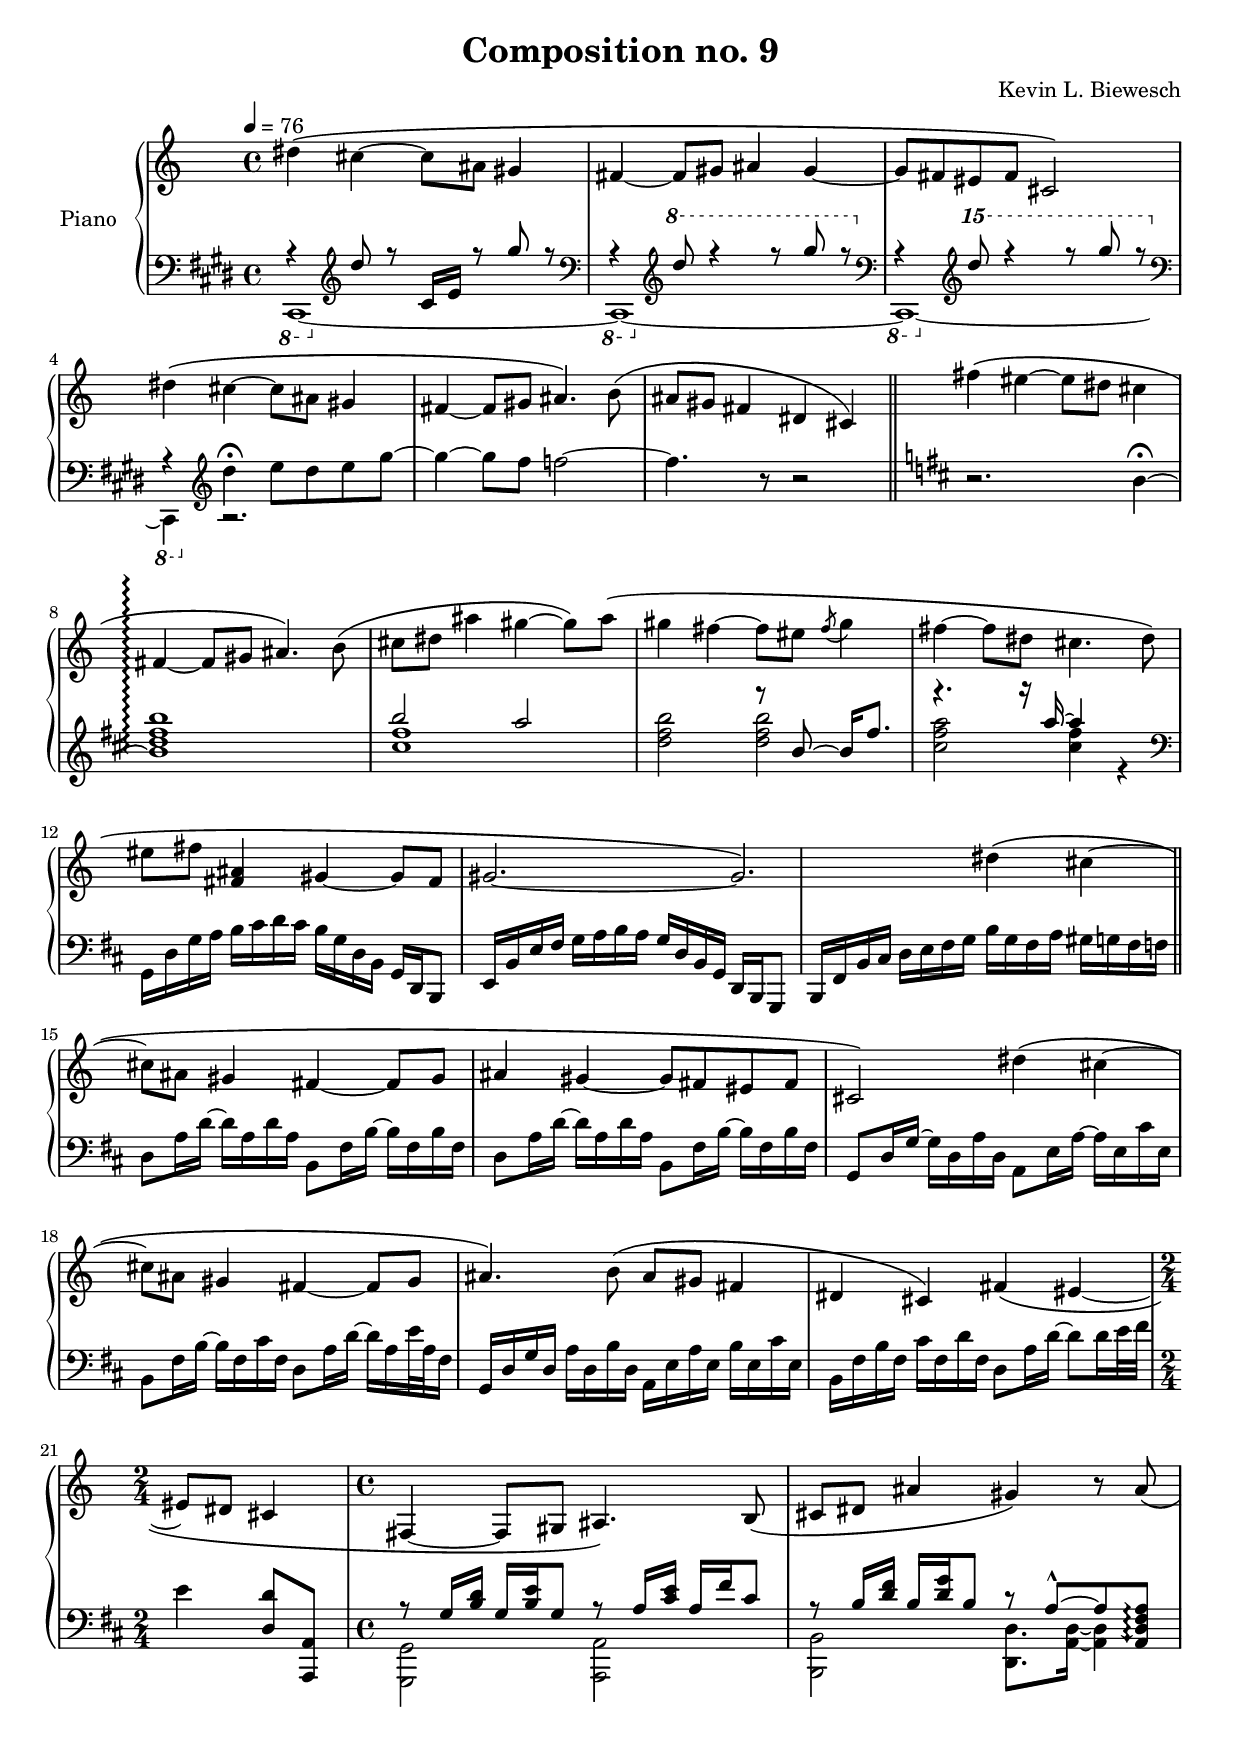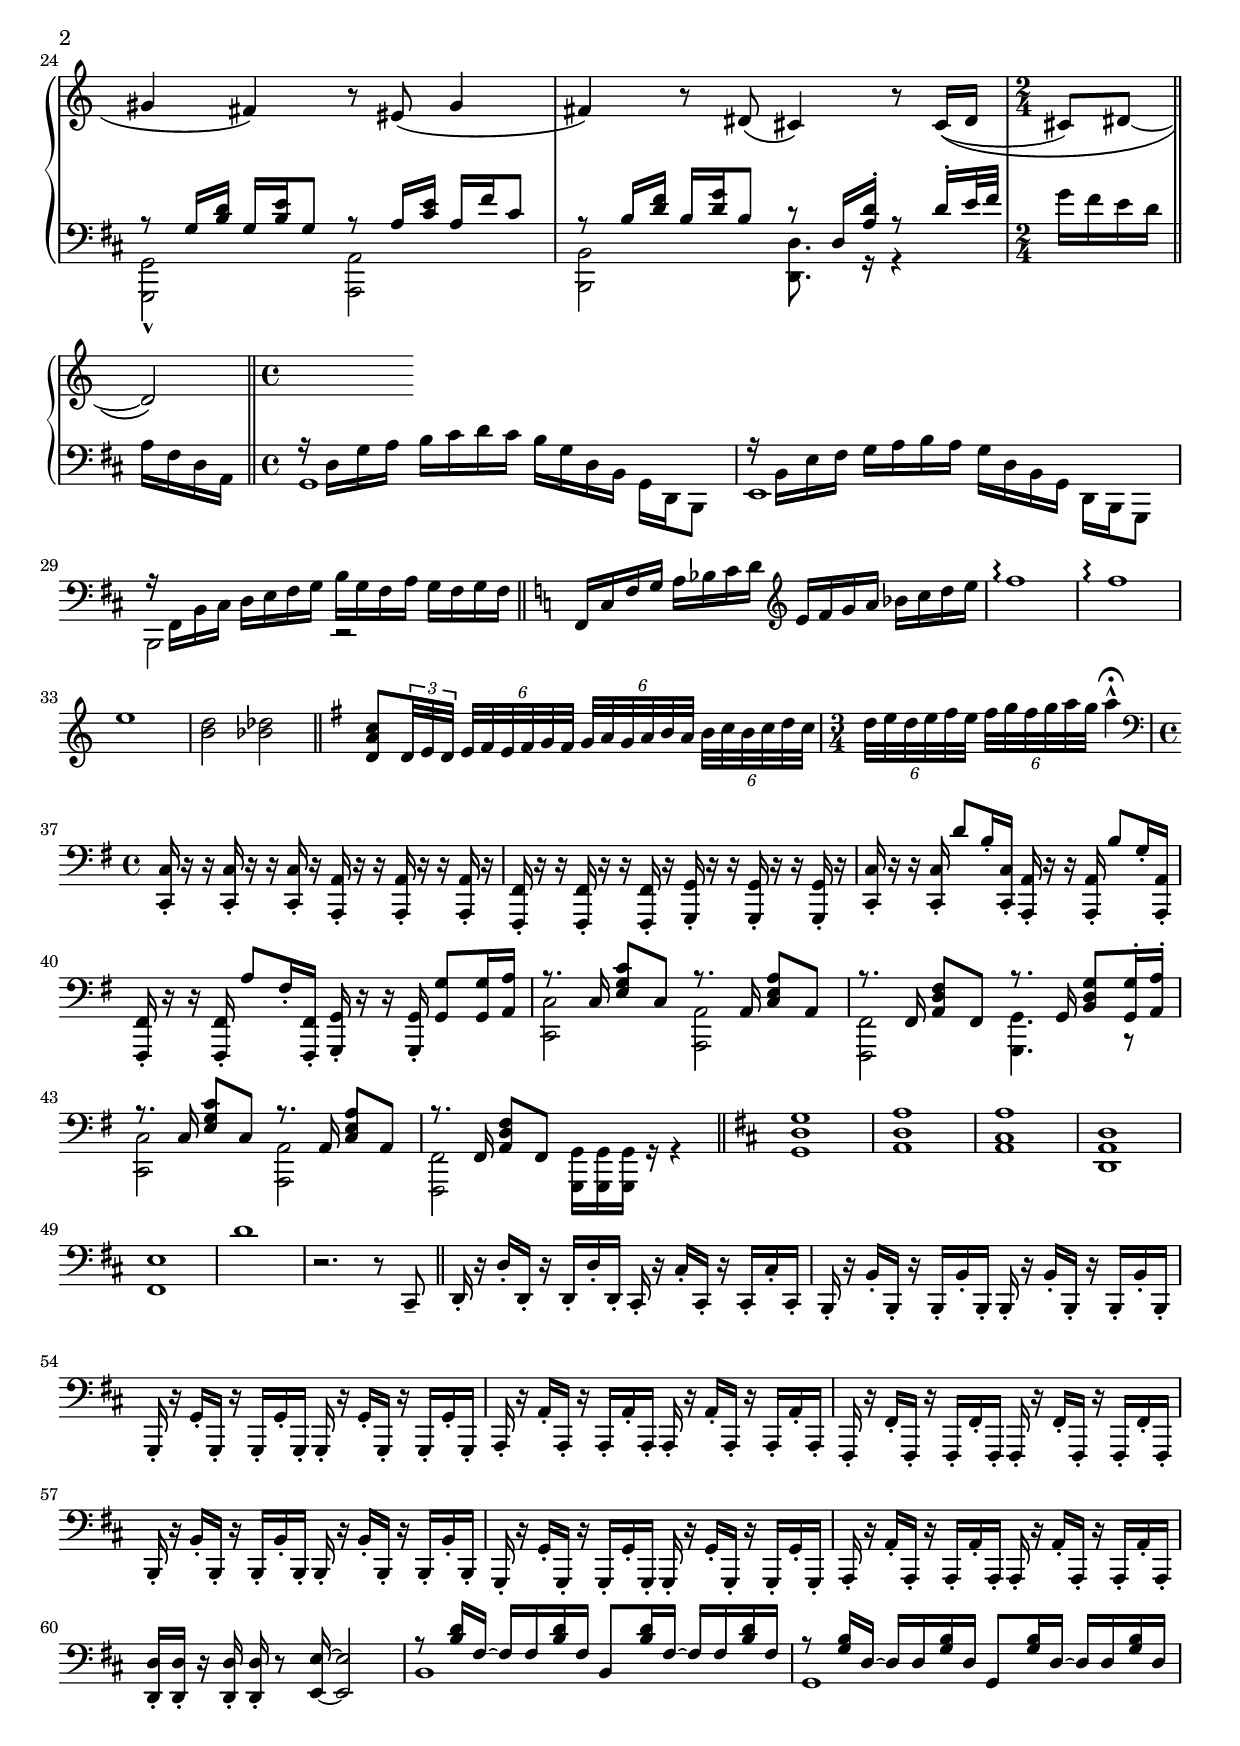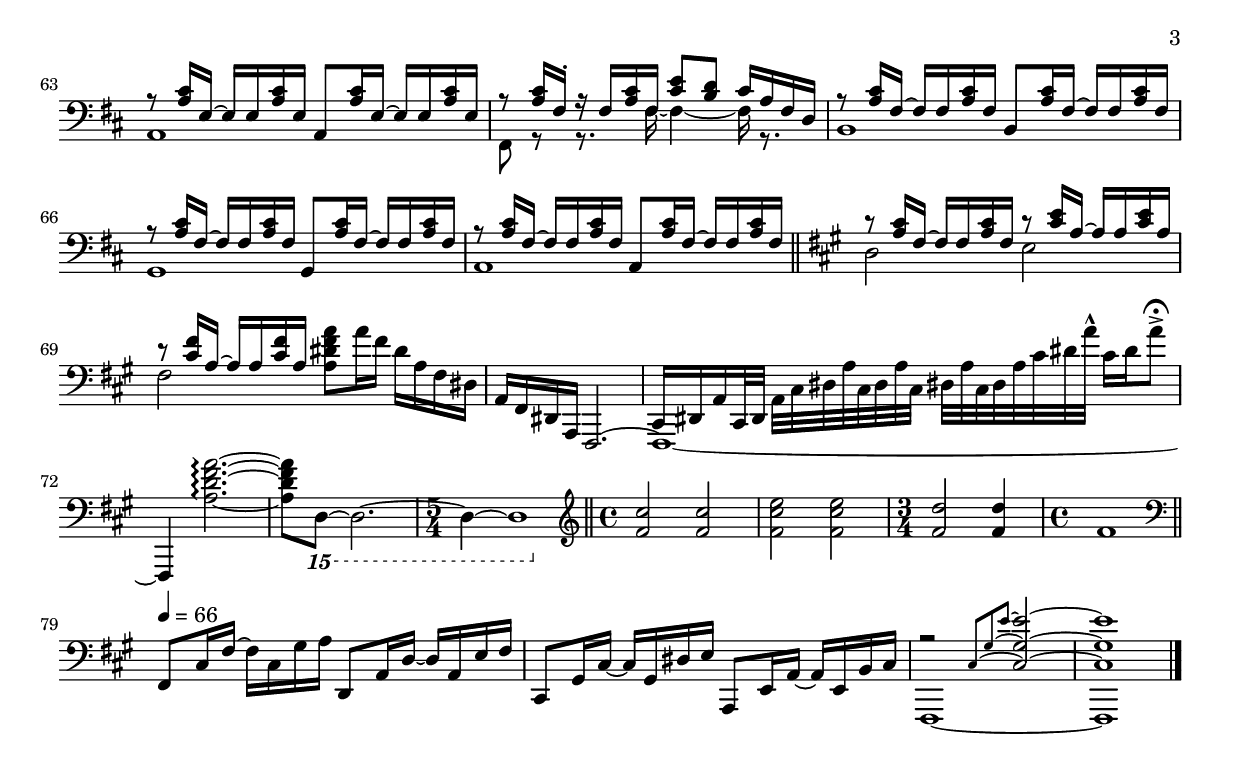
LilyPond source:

\version "2.18.2"

\header {
  title = "Composition no. 9"
  %instrument = "Piano"
  composer = "Kevin L. Biewesch"
  %arranger = "Kevin L. Biewesch"
}

#(set-global-staff-size 18.8)

\paper {
  #(set-paper-size "a4")
  %systems-per-page = 7
}

\version "2.18.2"


global = {
  % \key d \major
  \time 4/4
  \tempo 4 = 76
  % \set Staff.connectArpeggios = ##t
}

% Some other usefull commands
%
% Use this to put notes into another staff
% \change Staff = "left" \voiceOne 
%
% Use this to merge heads
% \mergeDifferentlyHeadedOn
% \mergeDifferentlyDottedOn
%
% Feathered beams for in-/decreasing tempo
% \override Beam.grow-direction = #LEFT or #RIGHT or #'()
% \featherDurations #(ly:make-moment f/l) { music expr }
% NOTE: f/l represents the ratio between the durations of the first and last
%       notes in the group
%
% ignore = \override NoteColumn.ignore-collision = ##t
% use: \ignore { ... }
% use this to suppress the warning about clashing notes.  Please note that this
% does not just suppress warnings but stops LilyPond trying to resolve
% collisions at all and so may have unintended results unless used with care.
% 
% 
% http://lilypond.org/doc/v2.18/Documentation/notation/displaying-pitches#ottava-brackets 
% Use this if you have multiple voices and an ottava that makes unwanted displacements.
%      
%      --> normal music
%      \set Staff.ottavation = #"8vb"
%      \once \override Staff.OttavaBracket.direction = #DOWN
%      \set Voice.middleCPosition = #(+ 6 7)
%      --> "ottavated" music
%      \unset Staff.ottavation
%      \unset Voice.middleCPosition
%      --> normal music

\version "2.23.10"
\include "global.ly"

right = \relative c'' {
  \global
  \tempo "Adagio" 2. = 60

  dis=''4\( cis ~ 8 ais |
  gis4 fis ~ 8 gis |
  ais4 gis ~ 8 fis |
  eis8 fis cis2\) |

  dis'=''4\( cis ~ 8 ais |
  gis4 fis ~ 8 gis |
  ais4.\) b8\( ais gis |
  fis4 dis cis\) |

  fis'=''4\( eis ~ 8 dis |
  cis4 fis, ~ 8 gis |
  ais4.\) b8\( cis dis |
  ais'4 gis ~ 8\) ais8\( |

  gis4 fis ~ 8 eis |
  \acciaccatura fis8 gis4 fis ~ 8 dis |
  cis4. dis8 eis fis |
  <ais, fis>4 gis ~ 8 fis |

  gis2. ~ |
  2.\) |


  dis'=''4\( cis ~ 8 ais |
  gis4 fis ~ 8 gis |
  ais4 gis ~ 8 fis |
  eis8 fis cis2\) |

  dis'=''4\( cis ~ 8 ais |
  gis4 fis ~ 8 gis |
  ais4.\) b8\( ais gis |
  fis4 dis cis\) |

  fis='4\( eis ~ 8 dis |
  cis4 fis, ~ 8 gis |
  ais4.\) b8\( cis dis |
  ais'4 gis\) r8 ais\( |

  gis4 fis\) r8 eis\( |
  gis4 fis\) r8 dis\( |
  cis4\) r8 cis16(\( dis cis8) dis ~ |

  \bar "||"

  dis2\)

}

\version "2.18.2"
\version "2.18.2"


global = {
  % \key d \major
  \time 4/4
  \tempo 4 = 76
  % \set Staff.connectArpeggios = ##t
}

% Some other usefull commands
%
% Use this to put notes into another staff
% \change Staff = "left" \voiceOne 
%
% Use this to merge heads
% \mergeDifferentlyHeadedOn
% \mergeDifferentlyDottedOn
%
% Feathered beams for in-/decreasing tempo
% \override Beam.grow-direction = #LEFT or #RIGHT or #'()
% \featherDurations #(ly:make-moment f/l) { music expr }
% NOTE: f/l represents the ratio between the durations of the first and last
%       notes in the group
%
% ignore = \override NoteColumn.ignore-collision = ##t
% use: \ignore { ... }
% use this to suppress the warning about clashing notes.  Please note that this
% does not just suppress warnings but stops LilyPond trying to resolve
% collisions at all and so may have unintended results unless used with care.
% 
% 
% http://lilypond.org/doc/v2.18/Documentation/notation/displaying-pitches#ottava-brackets 
% Use this if you have multiple voices and an ottava that makes unwanted displacements.
%      
%      --> normal music
%      \set Staff.ottavation = #"8vb"
%      \once \override Staff.OttavaBracket.direction = #DOWN
%      \set Voice.middleCPosition = #(+ 6 7)
%      --> "ottavated" music
%      \unset Staff.ottavation
%      \unset Voice.middleCPosition
%      --> normal music

ignore = \override NoteColumn.ignore-collision = ##t

left = \relative c' {
  \global
  \key e \major
  << { \voiceOne 
      r4 \ottava 0 \clef "treble" dis'8 r8 cis,16 e r8 gis'8 r8 | \clef "bass" 
      r4 \ottava 0 \clef "treble" \ottava 1 dis'8 r4 r8 gis8 r8 | \ottava 0\clef "bass" 
      r4 \ottava 0 \clef "treble" \ottava 2 dis'8 r4 r8 gis8 r8 | \ottava 0\clef "bass" 
      r4 \ottava 0 \oneVoice \clef "treble" dis,,4\fermata e8 dis e gis~ |
    }
    \new Voice \relative c,, { \voiceTwo 
      \ottava -1 cis1~ |
      \ottava -1 cis1~ |
      \ottava -1 cis1~ |
      \ottava -1 cis4 r2. |
    }
  >> \oneVoice
  gis4 ~ gis8 fis f2 ~ |
  f4. r8 r2 |
  \key d \major \bar "||"
  r2. b,4\fermata ~ |
  
  
  \set PianoStaff.connectArpeggios = ##t
  << { \voiceOne 
      <b d fis b>1 \arpeggio |
      b'2 a |
      s2 r8 b, ~ b16 fis'8. |
      r4. r16 a ~ a4 s4 |
    }
    \new Voice \relative c''' { \voiceTwo 
       \hideNotes \change Staff = "right" <fis b>4 \arpeggio s2. \change Staff = "left" \unHideNotes|
       <cis, fis>1 
       <d fis b>2 <d fis b> |
       <cis fis a>2 <cis fis>4 r4 |
    }
  >> \oneVoice

  \clef "bass" 
  g,,,16 d' g a b cis d cis b g d b g d b8 |
  e16 b' e fis g a b a g d b g d b g8 |
  b16 fis' b cis d e fis g b g fis a gis g fis f |
  
  \bar "||"

  d8 a'16 d ~ d a d a b,8 fis'16 b ~ b fis b fis |
  d8 a'16 d ~ d a d a b,8 fis'16 b ~ b fis b fis |
  g,8 d'16 g ~ g d a' d, a8 e'16 a ~ a e cis' e, |
  b8 fis'16 b ~ b fis cis' fis, d8 a'16 d ~ d a e'32 a, fis16 |
  g,16 d' g d a' d, b' d, a16 e' a e b' e, cis' e, |
  b16 fis' b fis cis' fis, d' fis, d8 a'16 d ~ d8 d16 e32 fis | 
  \time 2/4
  e4 <d, d'>8 <a a,> | \set PianoStaff.connectArpeggios = ##f
  \time 4/4
  << \relative c' { \voiceOne 
      r8 g16 <b d> g <b e> g8 r8 a16 <cis e> a fis' cis8 | \arpeggioArrowDown
      r8 b16 <d fis> b <d g> b8 r8 a8-^ ~ a8 <a fis d a>\arpeggio | \arpeggioNormal
      r8 g16 <b d> g <b e> g8 r8 a16 <cis e> a fis' cis8 |
      r8 b16 <d fis> b <d g> b8 r8 d,16 <a' d>-. r8 d16-. e32 fis |
    }
    \new Voice \relative c { \voiceTwo 
      <g g,>2 <a a,> |
      <b b,>2 <d d,>8. <a d>16 ~ <a d>4 |
      <g g,>2-^ <a a,> |
      <b b,>2 <d d,>8. r16 r4 |
    }
  >> \oneVoice \time 2/4
  g''16 fis e d a fis d a | \time 4/4
  
  \bar "||"

  << { g1 } \\ { \voiceOne r16 \voiceTwo d' g a b cis d cis b g d b g d b8 } >> |
  << { e1 } \\ { \voiceOne r16 \voiceTwo b' e fis g a b a g d b g d b g8 } >> |
  << { \voiceTwo b2 r2 } \\ { \voiceOne r16 \voiceTwo fis' b cis d e fis g b g fis a g fis g fis } >> |
  
  \bar "||"
  \key c \major

  f, c' f g a bes c d \clef "treble" e f g a bes c d e | 
  \set PianoStaff.connectArpeggios = ##t
  << { \voiceOne %\override NoteColumn.force-hshift = 0
      f1 |
      f1 |
    }
    \new Voice { \voiceOne \hideNotes 
      \ignore {<f b>1 \arpeggio |}
      \ignore {<f bes>1 \arpeggio |}
    }
  >> \oneVoice
  e1 |
  <b d>2 <bes des> |
  
  \bar "||"
  \key g \major

  <d, a' c>8 \tuplet 3/4 { d32 e d } \tuplet 6/8 4 {e fis e fis g fis g a g a b a b c b c d c } |
  \time 3/4
  \tuplet 6/8 4 { d e d e fis e fis g fis g a g } a4-^\fermata |
  \time 4/4 \clef "bass" 
  <c,,, c,>16-. r r <c c,>16-. r r <c c,>16-. r16 <a a,>16-. r r <a a,>16-. r r <a a,>16-. r16 |
  <fis fis,>16-. r r <fis fis,>16-. r r <fis fis,>16-. r16 <g g,>16-. r r <g g,>16-. r r <g g,>16-. r16 |
  <c c,>16-. r r <c c,>-. d'8 b16-. <c, c,>-. <a a,>16-. r r <a a,>-. b'8 g16-. <a, a,>-. |
  <fis fis,>16-. r r <fis fis,>-. a'8 fis16-. <fis, fis,>-. <g g,>16-. r r <g g,>-. <g g'>8 <g g'>16 <a a'> |
  << { \voiceOne 
      r8. c16 <e g c>8 c r8. a16 <c e a>8 a |
      r8. fis16 <a d fis>8 fis r8. g16 <b d g>8 <g g'>16-. <a a'>-. |
      r8. c16 <e g c>8 c r8. a16 <c e a>8 a |
      r8. fis16 <a d fis>8 fis s2 |
    }
    \new Voice \relative c { \voiceTwo 
      <c c,>2 <a a,> |
      <fis fis,>2 <g g,>4. r8|
      <c c,>2 <a a,> |
      <fis fis,>2 \repeat unfold 3 <g g,>16 r r4 |
    }
  >> \oneVoice
  
  \bar "||"
  \key d \major
  
  <g d' g>1 |
  <a d a'>1 |
  <a cis a'>1 |
  <d, a' d>1 |
  <fis e'>1 |
  d''1 |
  r2. r8 cis,,-- |
  
  \bar "||"

  d16-. r d'-. d,-. r d-. d'-. d,-. cis16-. r cis'-. cis,-. r cis-. cis'-. cis,-. |
  b16-. r b'-. b,-. r b-. b'-. b,-. b16-. r b'-. b,-. r b-. b'-. b,-. |
  g16-. r g'-. g,-. r g-. g'-. g,-. g16-. r g'-. g,-. r g-. g'-. g,-. |
  a16-. r a'-. a,-. r a-. a'-. a,-. a16-. r a'-. a,-. r a-. a'-. a,-. |
  
  fis16-. r fis'-. fis,-. r fis-. fis'-. fis,-. fis16-. r fis'-. fis,-. r fis-. fis'-. fis,-. |
  b16-. r b'-. b,-. r b-. b'-. b,-. b16-. r b'-. b,-. r b-. b'-. b,-. |
  g16-. r g'-. g,-. r g-. g'-. g,-. g16-. r g'-. g,-. r g-. g'-. g,-. |
  a16-. r a'-. a,-. r a-. a'-. a,-. a16-. r a'-. a,-. r a-. a'-. a,-. |









  <d d'>16-. <d d'>-. r <d d'>-. <d d'>-. r8 <e e'>16 ~ <e e'>2 |
  
  << \relative c' { \voiceOne 
      r8 <b d>16 fis ~ fis fis <b d> fis b,8 <b' d>16 fis ~ fis fis <b d> fis |
      r8 <g b>16 d ~ d d <g b> d g,8 <g' b>16 d ~ d d <g b> d |
      r8 <a' cis>16 e ~ e e <a cis> e a,8 <a' cis>16 e ~ e e <a cis> e |
      r8 <a cis>16 fis-. r fis <a cis> fis <cis' e>8 <b d> cis16 a fis d |
      
      r8 <a' cis>16 fis ~ fis fis <a cis> fis b,8 <a' cis>16 fis ~ fis fis <a cis> fis |
      r8 <a cis>16 fis ~ fis fis <a cis> fis g,8 <a' cis>16 fis ~ fis fis <a cis> fis |
      r8 <a cis>16 fis ~ fis fis <a cis> fis a,8 <a' cis>16 fis ~ fis fis <a cis> fis |
    }
    \new Voice \relative c { \voiceTwo 
      b1 | 
      g1 |
      a1 |
      
      fis8 r r8. fis'16 ~ fis4 ~ fis16 r8. |
      b,1 |
      g1 |
      a1 |
    }
  >> \oneVoice
  
  \bar "||"
  \key a \major
  
  << \relative c' { \voiceOne 
      r8 <a cis>16 fis ~ fis fis <a cis> fis r8 <cis' e>16 a ~ a a <cis e> a |
      r8 <cis fis>16 a ~ a a <cis fis> a s2 |
      s1 |
      \ignore {cis,,16 dis a' \oneVoice cis,32 dis a' cis dis a' cis,32 dis a' 
      \set Staff.ottavation = #"8va"
      \once \override Staff.OttavaBracket.direction = #UP
      \set Voice.middleCPosition = #(+ 6 -7)
      cis dis a' cis,32 dis a' cis dis a'-^ cis,16 dis a'8-> \fermata  |}
      \unset Staff.ottavation
      \unset Voice.middleCPosition
      s4 <a,, d fis a>2.~ \arpeggio |
    } 
    \new Voice \relative c { \voiceTwo 
      d2 e |
      fis2 <a dis fis a>8 a'16 fis dis a fis dis | \voiceOne %\tieUp
      a16 fis dis a fis2. ~ |\tieDown
      fis1 ~ |
      fis4 s2. | \tieNeutral
    }
  >> \oneVoice
  <a' d fis a>8 \ottava -2 d,,, ~ d2. ~ |
  \time 5/4
  d4 ~ d1 \ottava 0
  \time 4/4
  \bar "||"
  \clef "treble" 
  <fis''' cis'>2 q2 |
  <fis cis' e>2 q2 |
  \time 3/4
  <fis d'>2 q4 |
  \time 4/4

  fis1 |
  \clef "bass" 
  \bar "||"
  \tempo 4 = 66
  fis,,8 cis'16 fis ~ fis cis gis' a d,,8 a'16 d ~ d a e' fis |






  cis,8 gis'16 cis ~ cis gis dis' e
  a,,8 e'16 a ~ a e b' cis |
  
  << { \voiceOne \set tieWaitForNote = ##t
      r2 \grace {cis8~ gis'~ e'~ } <cis, gis' e'>2 ~ |
      q1 |
    }
    \new Voice \relative c,, { \voiceTwo 
      fis1 ~ |
      fis1 |
    }
  >> \oneVoice
  
  \bar "|."

%}
}

\version "2.22.1"
\include "global.ly"

crescPoco = \tweak DynamicText.self-alignment-X #LEFT 
        #(make-dynamic-script (markup #:normal-text #:italic "cresc. poco a poco"))

rit = \tweak DynamicText.self-alignment-X #LEFT #(make-dynamic-script
  (markup #:normal-text #:italic "rit."))

rall = \tweak DynamicText.self-alignment-X #LEFT #(make-dynamic-script
  (markup #:normal-text #:italic "rall."))

dynamics = {
  \global
  % allow text in the dynamics block to be centered vertically
  % \override TextScript.extra-offset = #'(0 . 1)
%}
}


\score {
  \new PianoStaff \with {
    instrumentName = "Piano"
  } <<
    %,\set PianoStaff.connectArpeggios = ##t
    \new Staff = "right" \with {
      midiInstrument = "acoustic grand"
    } \right
    \new Dynamics = "Dynamics" \dynamics
    \new Staff = "left" \with {
      midiInstrument = "acoustic grand"
    } { \clef bass \left }
  >>
  \layout { }
  \midi {
    %\tempo 4=80
  }
}
